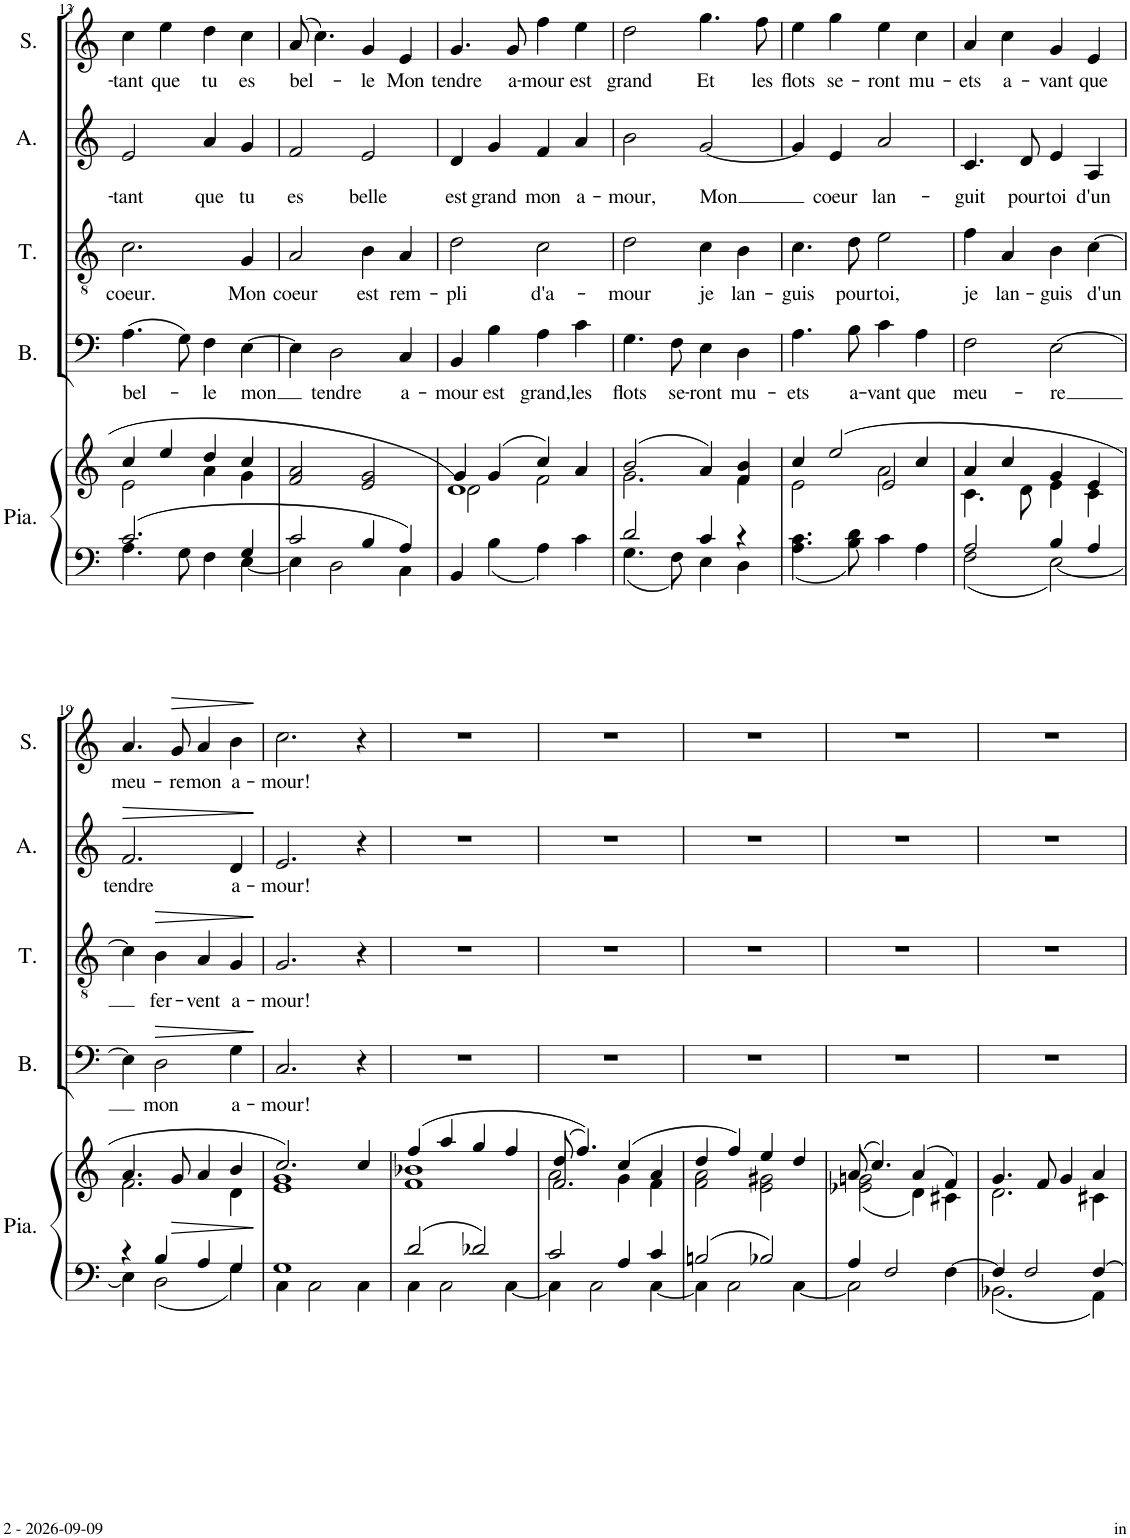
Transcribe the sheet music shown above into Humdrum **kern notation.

**kern	**kern	**kern	**text	**dynam	**kern	**text	**dynam	**kern	**text	**dynam	**kern	**text	**dynam
*part5	*part5	*part4	*part4	*part4	*part3	*part3	*part3	*part2	*part2	*part2	*part1	*part1	*part1
*staff6	*staff5	*staff4	*staff4	*staff4	*staff3	*staff3	*staff3	*staff2	*staff2	*staff2	*staff1	*staff1	*staff1
*I"Piano	*	*I"Bass	*	*	*I"Tenor	*	*	*I"Alto	*	*	*I"Soprano	*	*
*I'Pia.	*	*I'B.	*	*	*I'T.	*	*	*I'A.	*	*	*I'S.	*	*
!!LO:PB:g=z
*clefF4	*clefG2	*clefF4	*	*	*clefGv2	*	*	*clefG2	*	*	*clefG2	*	*
*k[]	*k[]	*k[]	*	*	*k[]	*	*	*k[]	*	*	*k[]	*	*
*M4/4	*M4/4	*M4/4	*	*	*M4/4	*	*	*M4/4	*	*	*M4/4	*	*
=13	=13	=13	=13	=13	=13	=13	=13	=13	=13	=13	=13	=13	=13
*^	*^	*	*	*	*	*	*	*	*	*	*	*	*
!	!	!	!	!	!LO:LY:b	!	!	!LO:LY:b	!	!	!LO:LY:b	!	!	!LO:LY:b	!
2.c/	4.A\	4cc/	2e\	(4.A\	bel-	.	2.c\	coeur.	.	2e/	-tant	.	4cc\	-tant	.
!	!	!	!	!	!	!	!	!	!	!	!	!	!	!LO:LY:b	!
.	.	4ee/	.	.	.	.	.	.	.	.	.	.	4ee\	que	.
.	8G\	.	.	8G\)	.	.	.	.	.	.	.	.	.	.	.
!	!	!	!	!	!LO:LY:b	!	!	!	!	!	!LO:LY:b	!	!	!LO:LY:b	!
.	4F\	4dd/	4a\	4F\	-le	.	.	.	.	4a/	que	.	4dd\	tu	.
!	!	!	!	!	!LO:LY:b	!	!	!LO:LY:b	!	!	!LO:LY:b	!	!	!LO:LY:b	!
4G/	[4E\	4cc/	4g\	[4E\	-mon	.	4G/	Mon	.	4g/	tu	.	4cc\	es	.
=14	=14	=14	=14	=14	=14	=14	=14	=14	=14	=14	=14	=14	=14	=14	=14
!	!	!	!	!	!	!	!	!LO:LY:b	!	!	!LO:LY:b	!	!	!LO:LY:b	!
*	*	*v	*v	*	*	*	*	*	*	*	*	*	*	*	*
2c/	4E\]	2f/ 2a/	4E\]	.	.	2A/	coeur	.	2f/	es	.	(8a/	bel-	.
.	.	.	.	.	.	.	.	.	.	.	.	4.cc\)	.	.
!	!	!	!	!LO:LY:b	!	!	!	!	!	!	!	!	!	!
.	2D\	.	2D\	tendre	.	.	.	.	.	.	.	.	.	.
!	!	!	!	!	!	!	!LO:LY:b	!	!	!LO:LY:b	!	!	!LO:LY:b	!
4B/	.	2e/ 2g/	.	.	.	4B\	est	.	2e/	belle	.	4g/	-le	.
!	!	!	!	!LO:LY:b	!	!	!LO:LY:b	!	!	!	!	!	!LO:LY:b	!
4A/	4C\	.	4C/	a-	.	4A/	rem-	.	.	.	.	4e/	Mon	.
=15	=15	=15	=15	=15	=15	=15	=15	=15	=15	=15	=15	=15	=15	=15
*	*	*^	*	*	*	*	*	*	*	*	*	*	*	*
*	*	*	*^	*	*	*	*	*	*	*	*	*	*	*	*
!	!	!	!	!	!	!LO:LY:b	!	!	!LO:LY:b	!	!	!LO:LY:b	!	!	!LO:LY:b	!
*v	*v	*	*	*	*	*	*	*	*	*	*	*	*	*	*	*
4BB/	4g/	2d\	1d	4BB/	-mour	.	2d\	-pli	.	4d/	est	.	4.g/	tendre	.
!	!	!	!	!	!LO:LY:b	!	!	!	!	!	!LO:LY:b	!	!	!	!
4B\	(4g/	.	.	4B\	est	.	.	.	.	4g/	grand	.	.	.	.
!	!	!	!	!	!	!	!	!	!	!	!	!	!	!LO:LY:b	!
.	.	.	.	.	.	.	.	.	.	.	.	.	8g/	a-	.
!	!	!	!	!	!LO:LY:b	!	!	!LO:LY:b	!	!	!LO:LY:b	!	!	!LO:LY:b	!
4A\	4cc/)	2f\	.	4A\	grand,	.	2c\	d'a-	.	4f/	mon	.	4ff\	-mour	.
!	!	!	!	!	!LO:LY:b	!	!	!	!	!	!LO:LY:b	!	!	!LO:LY:b	!
4c\	4a/	.	.	4c\	les	.	.	.	.	4a/	a-	.	4ee\	est	.
*	*	*v	*v	*	*	*	*	*	*	*	*	*	*	*	*
=16	=16	=16	=16	=16	=16	=16	=16	=16	=16	=16	=16	=16	=16	=16
*^	*	*	*	*	*	*	*	*	*	*	*	*	*	*
!	!	!	!	!	!LO:LY:b	!	!	!LO:LY:b	!	!	!LO:LY:b	!	!	!LO:LY:b	!
2d/	4.G\	(2b/	2.g\	4.G\	flots	.	2d\	-mour	.	2b\	-mour,	.	2dd\	grand	.
!	!	!	!	!	!LO:LY:b	!	!	!	!	!	!	!	!	!	!
.	8F\	.	.	8F\	se-	.	.	.	.	.	.	.	.	.	.
!	!	!	!	!	!LO:LY:b	!	!	!LO:LY:b	!	!	!LO:LY:b	!	!	!LO:LY:b	!
4c/	4E\	4a/)	.	4E\	-ront	.	4c\	je	.	[2g/	-Mon	.	4.gg\	Et	.
!	!	!	!	!	!LO:LY:b	!	!	!LO:LY:b	!	!	!	!	!	!	!
4r	4D\	4f/ 4b/	4f\	4D\	mu-	.	4B\	lan-	.	.	.	.	.	.	.
!	!	!	!	!	!	!	!	!	!	!	!	!	!	!LO:LY:b	!
.	.	.	.	.	.	.	.	.	.	.	.	.	8ff\	les	.
*v	*v	*	*	*	*	*	*	*	*	*	*	*	*	*	*
=17	=17	=17	=17	=17	=17	=17	=17	=17	=17	=17	=17	=17	=17	=17
*	*	*^	*	*	*	*	*	*	*	*	*	*	*	*
!	!	!	!	!	!LO:LY:b	!	!	!LO:LY:b	!	!	!	!	!	!LO:LY:b	!
4.A\ 4.c\	4cc/	2e\	2ryy	4.A\	-ets	.	4.c\	-guis	.	4g/]	.	.	4ee\	flots	.
!	!	!	!	!	!	!	!	!	!	!	!LO:LY:b	!	!	!LO:LY:b	!
.	(2ee/	.	.	.	.	.	.	.	.	4e/	coeur	.	4gg\	se-	.
!	!	!	!	!	!LO:LY:b	!	!	!LO:LY:b	!	!	!	!	!	!	!
8B\ 8d\	.	.	.	8B\	a-	.	8d\	pour	.	.	.	.	.	.	.
!	!	!	!	!	!LO:LY:b	!	!	!LO:LY:b	!	!	!LO:LY:b	!	!	!LO:LY:b	!
4c\	.	2a\	2e/	4c\	-vant	.	2e\	toi,	.	2a/	lan-	.	4ee\	-ront	.
!	!	!	!	!	!LO:LY:b	!	!	!	!	!	!	!	!	!LO:LY:b	!
4A\	4cc/	.	.	4A\	que	.	.	.	.	.	.	.	4cc\	mu-	.
*	*	*v	*v	*	*	*	*	*	*	*	*	*	*	*	*
=18	=18	=18	=18	=18	=18	=18	=18	=18	=18	=18	=18	=18	=18	=18
*^	*	*	*	*	*	*	*	*	*	*	*	*	*	*
!	!	!	!	!	!LO:LY:b	!	!	!LO:LY:b	!	!	!LO:LY:b	!	!	!LO:LY:b	!
2A/	2F\	4a/	4.c\	2F\	meu-	.	4f\	je	.	4.c/	-guit	.	4a/	-ets	.
!	!	!	!	!	!	!	!	!LO:LY:b	!	!	!	!	!	!LO:LY:b	!
.	.	4cc/	.	.	.	.	4A/	lan-	.	.	.	.	4cc\	a-	.
!	!	!	!	!	!	!	!	!	!	!	!LO:LY:b	!	!	!	!
.	.	.	8d\	.	.	.	.	.	.	8d/	pour	.	.	.	.
!	!	!	!	!	!LO:LY:b	!	!	!LO:LY:b	!	!	!LO:LY:b	!	!	!LO:LY:b	!
4B/	[2E\	4g/	4e\	[2E\	-re	.	4B\	-guis	.	4e/	toi	.	4g/	-vant	.
!	!	!	!	!	!	!	!	!LO:LY:b	!	!	!LO:LY:b	!	!	!LO:LY:b	!
4A/	.	4e/	4c\	.	.	.	[4c\	d'un	.	4A/	d'un	.	4e/	que	.
!!LO:LB:g=z
=19	=19	=19	=19	=19	=19	=19	=19	=19	=19	=19	=19	=19	=19	=19	=19
!	!	!	!	!	!	!	!	!	!	!	!LO:LY:b	!LO:HP:b	!	!LO:LY:b	!
4r	4E\]	4.a/	2.f\	4E\]	.	.	4c\]	.	.	2.f/	tendre	>	4.a/	meu-	.
!	!	!	!	!	!LO:LY:b	!LO:HP:b	!	!LO:LY:b	!LO:HP:b	!	!	!	!	!	!
4B/	2D\	.	.	2D\	mon	>	4B\	fer-	>	.	.	.	.	.	.
!	!	!	!	!	!	!	!	!	!	!	!	!	!	!LO:LY:b	!LO:HP:b
.	.	8g/	.	.	.	.	.	.	.	.	.	.	8g/	-re	>
!	!	!	!	!	!	!	!	!LO:LY:b	!	!	!	!	!	!LO:LY:b	!
4A/	.	4a/	.	.	.	.	4A/	-vent	.	.	.	.	4a/	mon	.
!	!	!	!	!	!LO:LY:b	!	!	!LO:LY:b	!	!	!LO:LY:b	!	!	!LO:LY:b	!
4G/	4G\	4b/	4d\	4G\	a-	.	4G/	a-	.	4d/	a-	.	4b\	a-	.
*v	*v	*	*	*	*	*	*	*	*	*	*	*	*	*	*
*	*v	*v	*	*	*	*	*	*	*	*	*	*	*	*
.	.	.	.	]	.	.	]	.	.	]	.	.	]
=20	=20	=20	=20	=20	=20	=20	=20	=20	=20	=20	=20	=20	=20
*^	*^	*	*	*	*	*	*	*	*	*	*	*	*
!	!	!	!	!	!LO:LY:b	!	!	!LO:LY:b	!	!	!LO:LY:b	!	!	!LO:LY:b	!
1G	4C\	2.cc/)	1e 1g	2.C/	-mour!	.	2.G/	-mour!	.	2.e/	-mour!	.	2.cc\	-mour!	.
.	2C\	.	.	.	.	.	.	.	.	.	.	.	.	.	.
.	4C\	4cc/	.	4r	.	.	4r	.	.	4r	.	.	4r	.	.
=21	=21	=21	=21	=21	=21	=21	=21	=21	=21	=21	=21	=21	=21	=21	=21
2d/	4C\	(4ff/	1f 1b-X	1r	.	.	1r	.	.	1r	.	.	1r	.	.
.	2C\	4aa/	.	.	.	.	.	.	.	.	.	.	.	.	.
2d-X/	.	4gg/	.	.	.	.	.	.	.	.	.	.	.	.	.
.	[4C\	4ff/	.	.	.	.	.	.	.	.	.	.	.	.	.
=22	=22	=22	=22	=22	=22	=22	=22	=22	=22	=22	=22	=22	=22	=22	=22
*	*	*	*^	*	*	*	*	*	*	*	*	*	*	*	*
2c/	4C\]	(8dd/	2a\	2.f/	1r	.	.	1r	.	.	1r	.	.	1r	.	.
.	.	4.ff/))	.	.	.	.	.	.	.	.	.	.	.	.	.	.
.	2C\	.	.	.	.	.	.	.	.	.	.	.	.	.	.	.
4A/	.	(4cc/	4g\	.	.	.	.	.	.	.	.	.	.	.	.	.
4c/	[4C\	4a/	4f\	4ryy	.	.	.	.	.	.	.	.	.	.	.	.
*	*	*	*v	*v	*	*	*	*	*	*	*	*	*	*	*	*
=23	=23	=23	=23	=23	=23	=23	=23	=23	=23	=23	=23	=23	=23	=23	=23
2Bn/	4C\]	4dd/	2f\ 2a\	1r	.	.	1r	.	.	1r	.	.	1r	.	.
.	2C\	4ff/)	.	.	.	.	.	.	.	.	.	.	.	.	.
2B-X/	.	4ee/	2e\ 2g#X\	.	.	.	.	.	.	.	.	.	.	.	.
.	[4C\	4dd/	.	.	.	.	.	.	.	.	.	.	.	.	.
=24	=24	=24	=24	=24	=24	=24	=24	=24	=24	=24	=24	=24	=24	=24	=24
4A/	2C\]	(8a/	(2e-X\ 2gn\	1r	.	.	1r	.	.	1r	.	.	1r	.	.
.	.	4.cc/)	.	.	.	.	.	.	.	.	.	.	.	.	.
2F/	.	.	.	.	.	.	.	.	.	.	.	.	.	.	.
.	2ryy	(4a/	4d\)	.	.	.	.	.	.	.	.	.	.	.	.
[4F\	.	4f/)	4c#X\	.	.	.	.	.	.	.	.	.	.	.	.
=25	=25	=25	=25	=25	=25	=25	=25	=25	=25	=25	=25	=25	=25	=25	=25
4F/]	2.BB-X\	4.g/	2.d\	1r	.	.	1r	.	.	1r	.	.	1r	.	.
2F/	.	.	.	.	.	.	.	.	.	.	.	.	.	.	.
.	.	8f/	.	.	.	.	.	.	.	.	.	.	.	.	.
.	.	4g/	.	.	.	.	.	.	.	.	.	.	.	.	.
[4F/	4AA\	4a/	4c#X\	.	.	.	.	.	.	.	.	.	.	.	.
*v	*v	*	*	*	*	*	*	*	*	*	*	*	*	*	*
*	*v	*v	*	*	*	*	*	*	*	*	*	*	*	*
=	=	=	=	=	=	=	=	=	=	=	=	=	=
*-	*-	*-	*-	*-	*-	*-	*-	*-	*-	*-	*-	*-	*-
